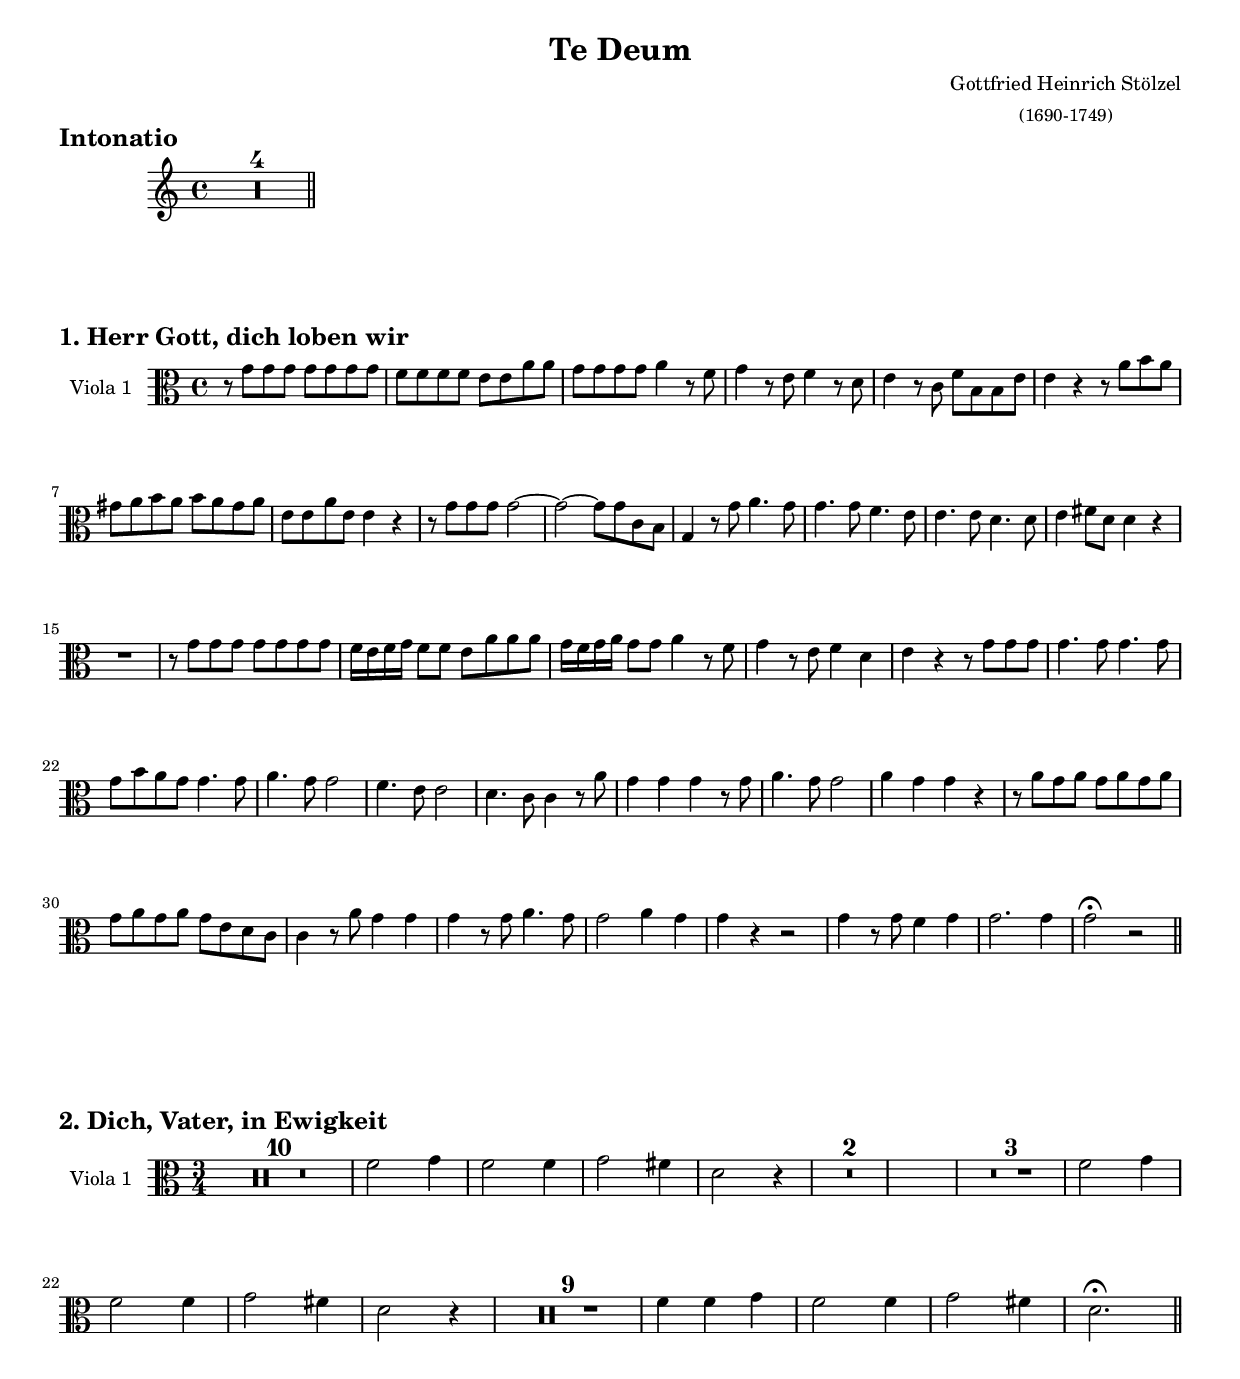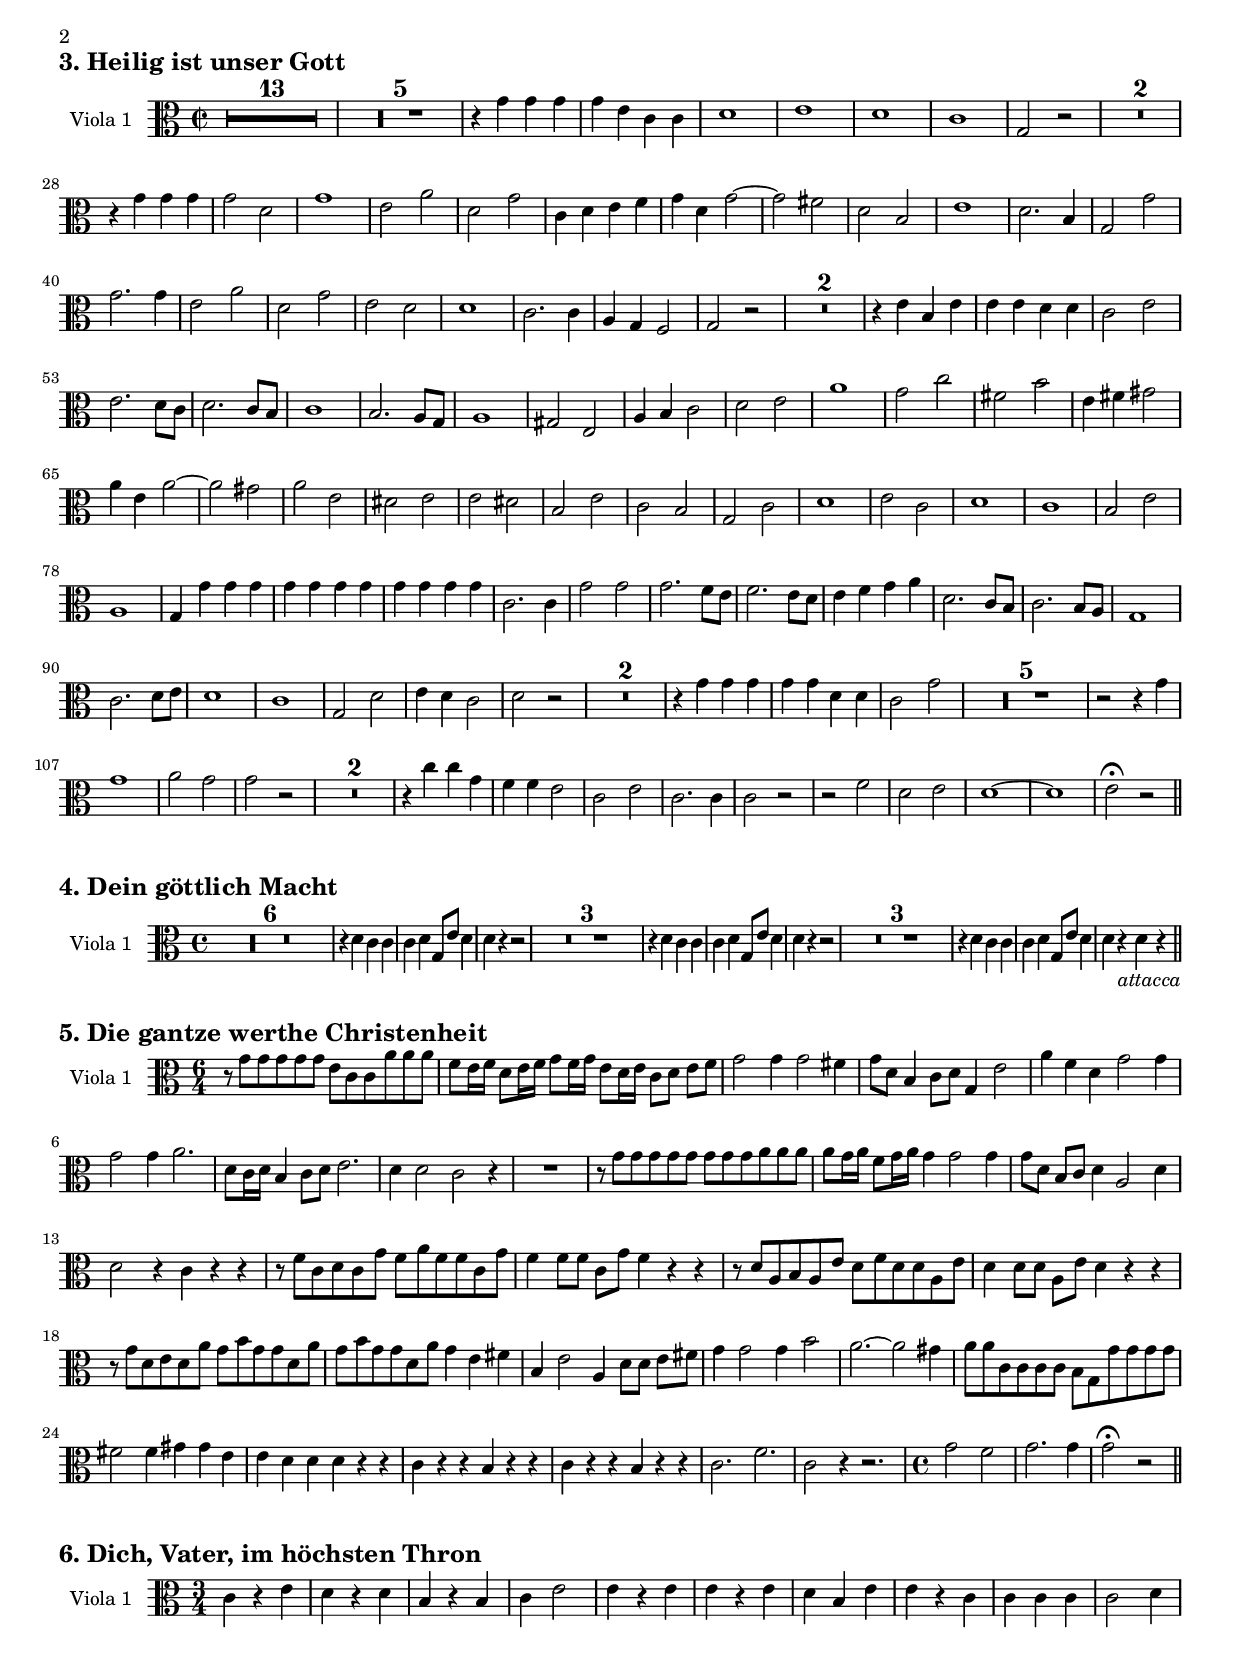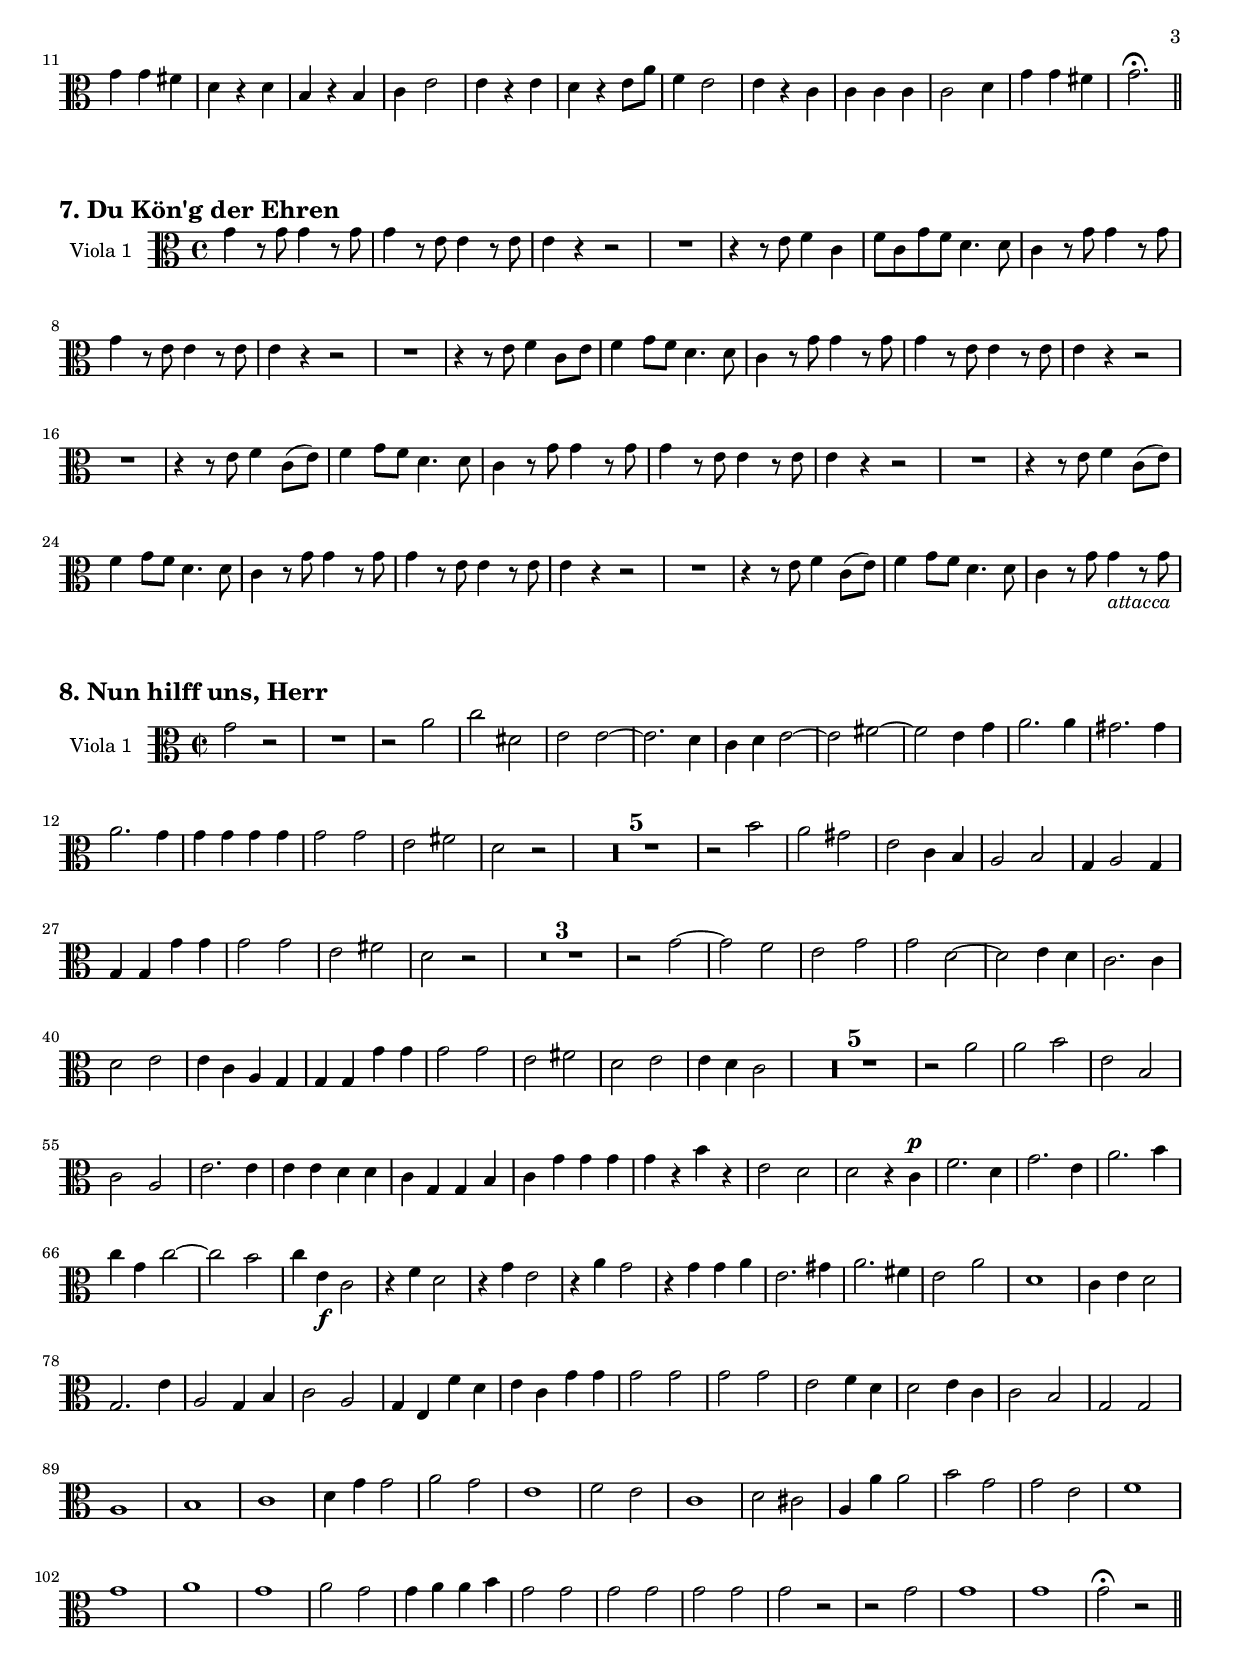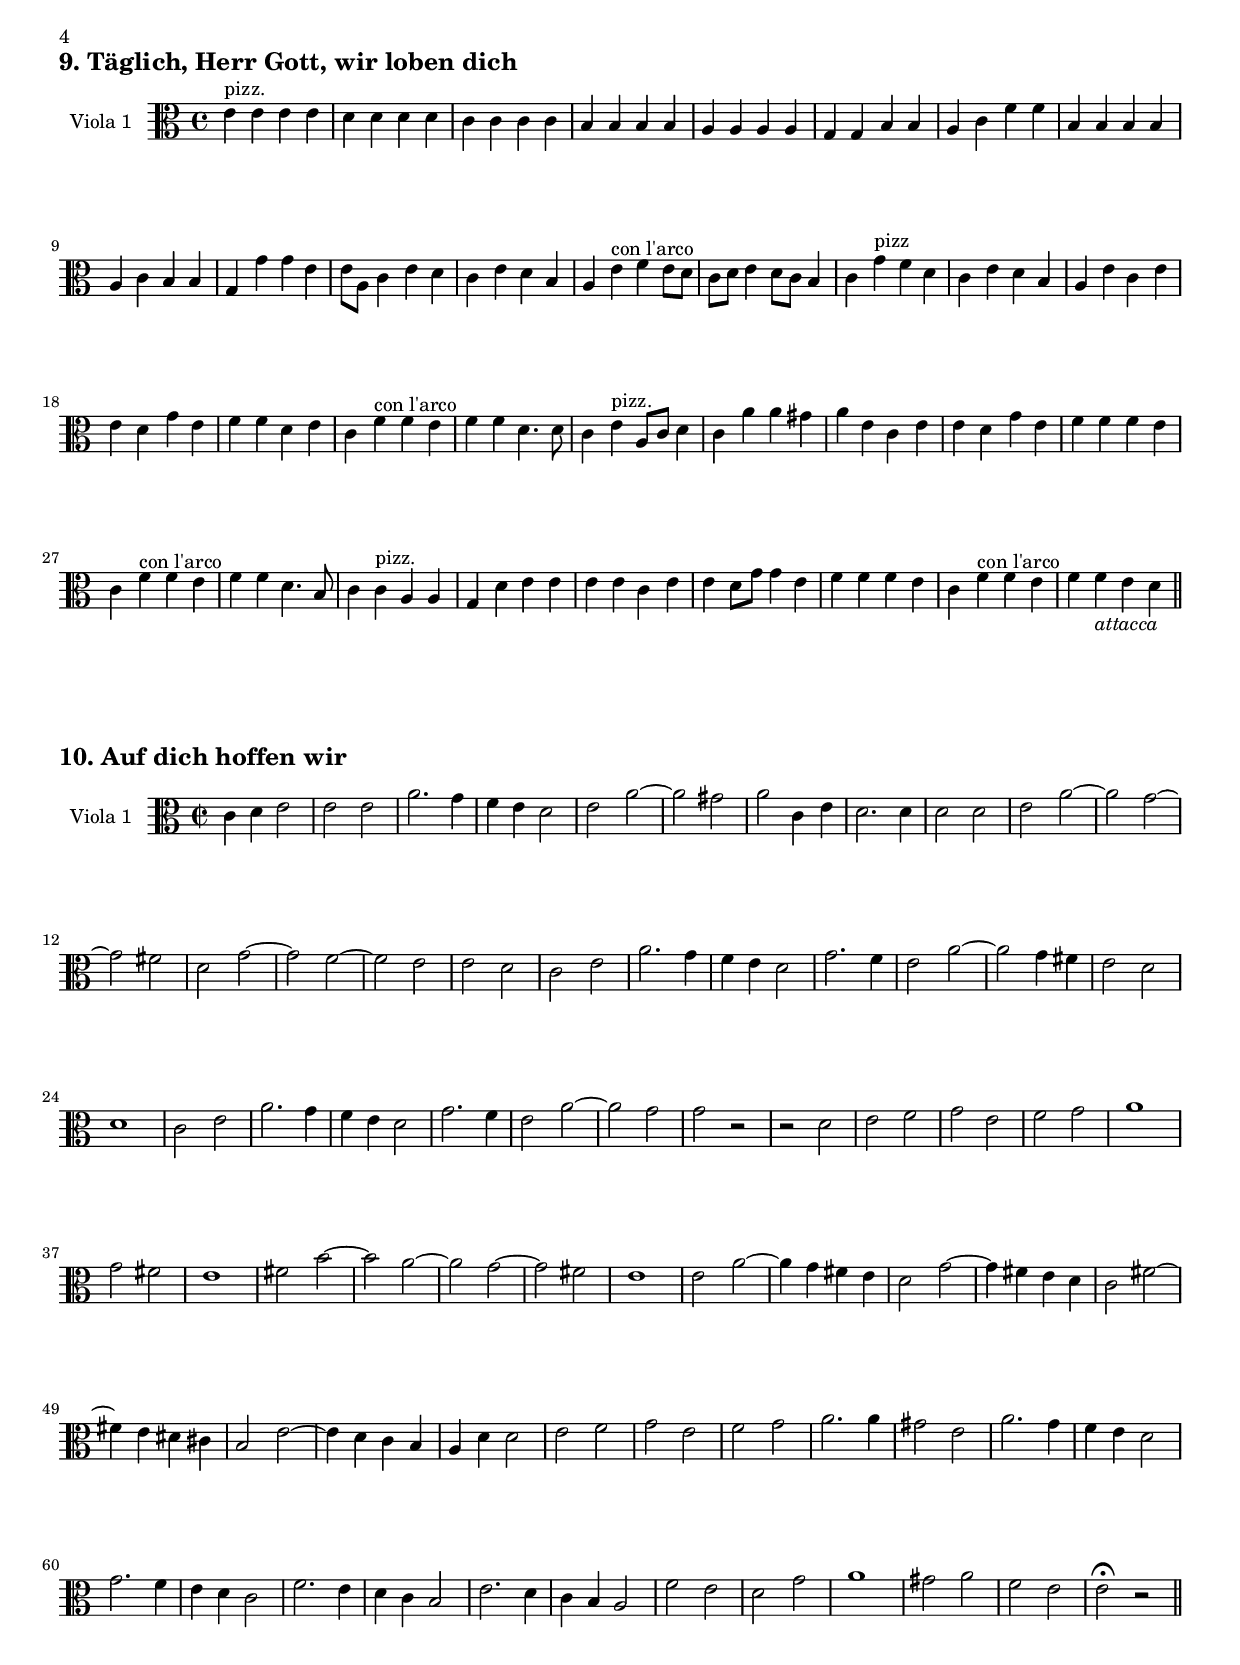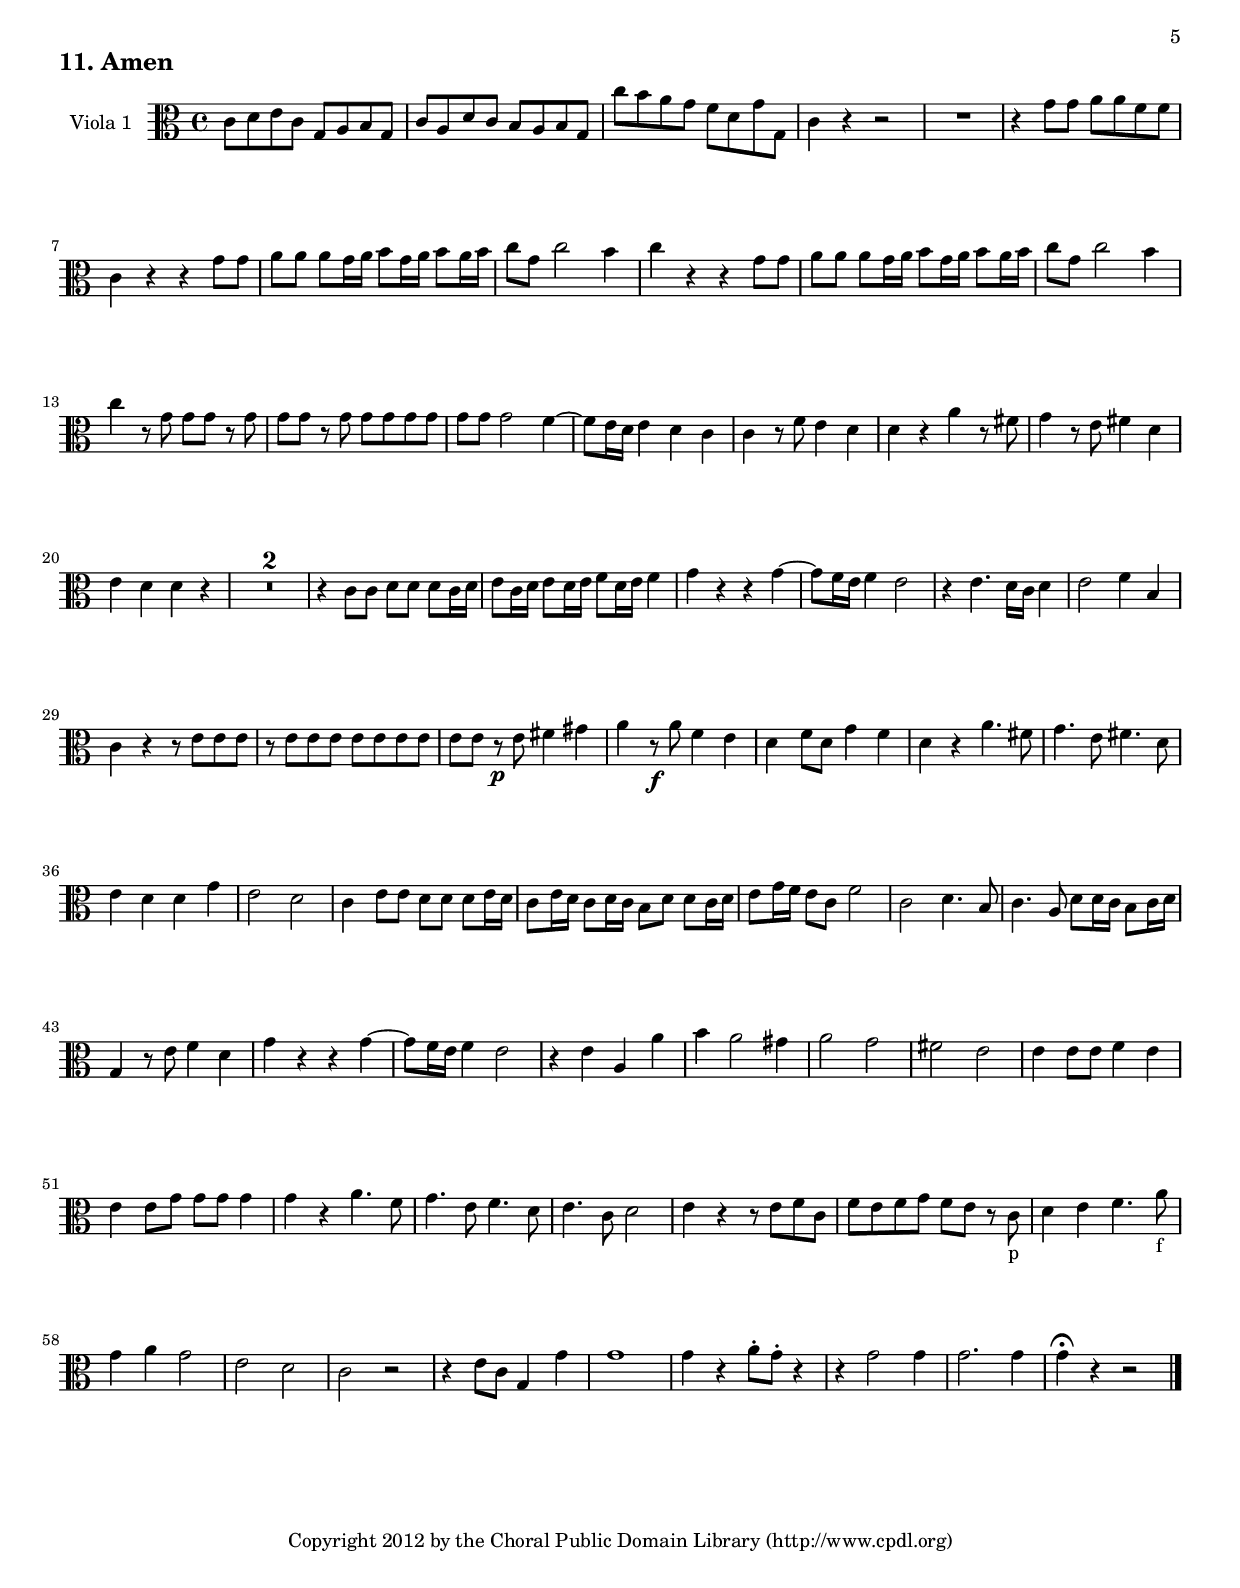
%
%
%    G.H. Stölzel - Te Deum
%
%    Orchestermaterial:
%         Stimme 1: Oboe
%         Stimme 2: Trompete 1 - 3
%         Stimme 3: Pauken
%         Stimme 4: Vl. 1
%         Stimme 5: Vl. 2
%    ---> Stimme 6: Vla. 1
%         Stimme 7: Vla. 2
%         Stimme 8: Vcl / Kb
%
%    transponierte Fassung in C-Dur (Original: D-Dur)
%    transposed version in C major (original: D major)
%
%    U. Schweizer (16.06.2012)
%
%    (C) 2012 Choral Public Domain Library (www.cpdl.org)
%

#(set-global-staff-size 17)

#(set-default-paper-size "a4")

#(define-markup-command (toc-line layout props label text)
  (symbol? markup?)
  (interpret-markup layout props
   (markup #:fill-line (text #:page-ref label "8" "?"))))

\version "2.12.3"

\layout {
   \context { 
      \Score
         skipBars = ##t
         autoBeaming = ##f
   }
}

%
%   Teil 1
%
PartOneVoiceOneTwo = \transpose c' bes \relative a' { \clef alto
    \key d \major \time 4/4 r8 a8 [ a8 a8 ] a8 [ a8 a8 a8 ] | % 2
    g8 [ g8 g8 g8 ] fis8 [ fis8 b8 b8 ] | % 3
    a8 [ a8 a8 a8 ] b4 r8 g8 | % 4
    a4 r8 fis8 g4 r8 e8 | % 5
    fis4 r8 d8 g8 [ cis,8 cis8 fis8 ] | % 6
    fis4 r4 r8 b8 [ cis8 b8 ] | % 7
    ais8 [ b8 cis8 b8 ] cis8 [ b8 ais8 b8 ] | % 8
    fis8 [ fis8 b8 fis8 ] fis4 r4 | % 9
    r8 a8 [ a8 a8 ] a2 ~ | \barNumberCheck #10
    a2 ~ a8 [ a8 d,8 cis8 ] | % 11
    a4 r8 a'8 b4. a8 | % 12
    a4. a8 g4. fis8 | % 13
    fis4. fis8 e4. e8 | % 14
    fis4 gis8 [ e8 ] e4 r4 | % 15
    R1 | % 16
    r8 a8 [ a8 a8 ] a8 [ a8 a8 a8 ] | % 17
    g16 [ fis16 g16 a16 ] g8 [ g8 ] fis8 [ b8 b8 b8 ] | % 18
    a16 [ g16 a16 b16 ] a8 [ a8 ] b4 r8 g8 | % 19
    a4 r8 fis8 g4 e4 | \barNumberCheck #20
    fis4 r4 r8 a8 [ a8 a8 ] | % 21
    a4. a8 a4. a8 | % 22
    a8 [ cis8 b8 a8 ] a4. a8 | % 23
    b4. a8 a2 | % 24
    g4. fis8 fis2 | % 25
    e4. d8 d4 r8 b'8 | % 26
    a4 a4 a4 r8 a8 | % 27
    b4. a8 a2 | % 28
    b4 a4 a4 r4 | % 29
    r8 b8 [ a8 b8 ] a8 [ b8 a8 b8 ] | \barNumberCheck #30
    a8 [ b8 a8 b8 ] a8 [ fis8 e8 d8 ] | % 31
    d4 r8 b'8 a4 a4 | % 32
    a4 r8 a8 b4. a8 | % 33
    a2 b4 a4 | % 34
    a4 r4 r2 | % 35
    a4 r8 a8 g4 a4 | % 36
    a2. a4 | % 37
    a2 \fermata r2 \bar "||"
    }

%
%   Teil 2
%
PartTwoVoiceEight = \transpose c' bes  \relative g' { \clef alto
    \key d \major \time 3/4 R2.*10 | % 11
    g2 a4 | % 12
    g2 g4 | % 13
    a2 gis4 | % 14
    e2 r4 | % 15
    R2.*2 s2. | % 18
    R2.*3 | % 21
    g2 a4 | % 22
    g2 g4 | % 23
    a2 gis4 | % 24
    e2 r4 | % 25
    R2.*9 | % 34
    g4 g4 a4 | % 35
    g2 g4 | % 36
    a2 gis4 | % 37
    e2. \fermata \bar "||"
    }

%
%   Teil 3
%
PartThreeVoiceOneTwo = \transpose c' bes \relative a' { \clef alto
    \key d \major \time 2/2 R1*13 | % 14
    R1*5 | % 19
    r4 a4 a4 a4 | \barNumberCheck #20
    a4 fis4 d4 d4 | % 21
    e1 | % 22
    fis1 | % 23
    e1 | % 24
    d1 | % 25
    a2 r2 | % 26
    R1*2 | % 28
    r4 a'4 a4 a4 | % 29
    a2 e2 | \barNumberCheck #30
    a1 | % 31
    fis2 b2 | % 32
    e,2 a2 | % 33
    d,4 e4 fis4 g4 | % 34
    a4 e4 a2 ~ | % 35
    a2 gis2 | % 36
    e2 cis2 | % 37
    fis1 | % 38
    e2. cis4 | % 39
    a2 a'2 | \barNumberCheck #40
    a2. a4 | % 41
    fis2 b2 | % 42
    e,2 a2 | % 43
    fis2 e2 | % 44
    e1 | % 45
    d2. d4 | % 46
    b4 a4 g2 | % 47
    a2 r2 | % 48
    R1*2 | \barNumberCheck #50
    r4 fis'4 cis4 fis4 | % 51
    fis4 fis4 e4 e4 | % 52
    d2 fis2 | % 53
    fis2. e8 [ d8 ] | % 54
    e2. d8 [ cis8 ] | % 55
    d1 | % 56
    cis2. b8 [ a8 ] | % 57
    b1 | % 58
    ais2 fis2 | % 59
    b4 cis4 d2 | \barNumberCheck #60
    e2 fis2 | % 61
    b1 | % 62
    a2 d2 | % 63
    gis,2 cis2 | % 64
    fis,4 gis4 ais2 | % 65
    b4 fis4 b2 ~ | % 66
    b2 ais2 | % 67
    b2 fis2 | % 68
    eis2 fis2 | % 69
    fis2 eis2 | \barNumberCheck #70
    cis2 fis2 | % 71
    d2 cis2 | % 72
    a2 d2 | % 73
    e1 | % 74
    fis2 d2 | % 75
    e1 | % 76
    d1 | % 77
    cis2 fis2 | % 78
    b,1 | % 79
    a4 a'4 a4 a4 | \barNumberCheck #80
    a4 a4 a4 a4 | % 81
    a4 a4 a4 a4 | % 82
    d,2. d4 | % 83
    a'2 a2 | % 84
    a2. g8 [ fis8 ] | % 85
    g2. fis8 [ e8 ] | % 86
    fis4 g4 a4 b4 | % 87
    e,2. d8 [ cis8 ] | % 88
    d2. cis8 [ b8 ] | % 89
    a1 | \barNumberCheck #90
    d2. e8 [ fis8 ] | % 91
    e1 | % 92
    d1 | % 93
    a2 e'2 | % 94
    fis4 e4 d2 | % 95
    e2 r2 | % 96
    R1*2 | % 98
    r4 a4 a4 a4 | % 99
    a4 a4 e4 e4 | \barNumberCheck #100
    d2 a'2 | % 101
    R1*5 | % 106
    r2 r4 a4 | % 107
    a1 | % 108
    b2 a2 | % 109
    a2 r2 | \barNumberCheck #110
    R1*2 | % 112
    r4 d4 d4 a4 | % 113
    g4 g4 fis2 | % 114
    d2 fis2 | % 115
    d2. d4 | % 116
    d2 r2 | % 117
    r2 g2 | % 118
    e2 fis2 | % 119
    e1 ~ | \barNumberCheck #120
    e1 | % 121
    fis2 \fermata r2 \bar "||"
    }

%
%   Teil 4
%
PartFourVoiceEight = \transpose c' bes \relative e' { \clef alto
    \key d \major \time 4/4 R1*6 | % 7
    r4 e4 d4 d4 | % 8
    d4 e4 a,8 [ fis'8 ] e4 | % 9
    e4 r4 r2 | \barNumberCheck #10
    R1*3 | % 13
    r4 e4 d4 d4 | % 14
    d4 e4 a,8 [ fis'8 ] e4 | % 15
    e4 r4 r2 | % 16
    R1*3 | % 19
    r4 e4 d4 d4 | \barNumberCheck #20
    d4 e4 a,8 [ fis'8 ] e4 | % 21
    e4 r4_\markup{\italic attacca }  e4 r4 \bar "||"
    }

%
%   Teil 5
%
PartFiveVoiceOneTwo = \transpose c' bes \relative a' { \clef alto
    \key d \major \time 6/4 r8 a8 [ a8 a8 a8 a8 ] fis8 [ d8 d8 b'8 b8 b8
    ] | % 2
    g8 [ fis16 g16 ] e8 [ fis16 g16 ] a8 [ g16 a16 ] fis8 [ e16 fis16 ]
    d8 [ e8 ] fis8 [ g8 ] | % 3
    a2 a4 a2 gis4 | % 4
    a8 [ e8 ] cis4 d8 [ e8 ] a,4 fis'2 | % 5
    b4 g4 e4 a2 a4 | % 6
    a2 a4 b2. | % 7
    e,8 [ d16 e16 ] cis4 d8 [ e8 ] fis2. | % 8
    e4 e2 d2 r4 | % 9
    R1. | \barNumberCheck #10
    r8 a'8 [ a8 a8 a8 a8 ] a8 [ a8 a8 b8 b8 b8 ] | % 11
    b8 [ a16 b16 ] g8 [ a16 b16 ] a4 a2 a4 | % 12
    a8 [ e8 ] cis8 [ d8 ] e4 b2 e4 | % 13
    e2 r4 d4 r4 r4 | % 14
    r8 g8 [ d8 e8 d8 a'8 ] g8 [ b8 g8 g8 d8 a'8 ] | % 15
    g4 g8 [ g8 ] d8 [ a'8 ] g4 r4 r4 | % 16
    r8 e8 [ b8 cis8 b8 fis'8 ] e8 [ g8 e8 e8 b8 fis'8 ] | % 17
    e4 e8 [ e8 ] b8 [ fis'8 ] e4 r4 r4 | % 18
    r8 a8 [ e8 fis8 e8 b'8 ] a8 [ cis8 a8 a8 e8 b'8 ] | % 19
    a8 [ cis8 a8 a8 e8 b'8 ] a4 fis4 gis4 | \barNumberCheck #20
    cis,4 fis2 b,4 e8 [ e8 ] fis8 [ gis8 ] | % 21
    a4 a2 a4 cis2 | % 22
    b2. ~ b2 ais4 | % 23
    b8 [ b8 d,8 d8 d8 d8 ] cis8 [ a8 a'8 a8 a8 a8 ] | % 24
    gis2 gis4 ais4 ais4 fis4 | % 25
    fis4 e4 e4 e4 r4 r4 | % 26
    d4 r4 r4 cis4 r4 r4 | % 27
    d4 r4 r4 cis4 r4 r4 | % 28
    d2. g2. | % 29
    d2 r4 r2. | \barNumberCheck #30
    \time 4/4  a'2 g2 | % 31
    a2. a4 | % 32
    a2 \fermata r2 \bar "||" % 33
    }

%
%   Teil 6
%
PartSixVoiceEight = \transpose c' bes \relative d' { \clef alto
    \key d \major \time 3/4 d4 r4 fis4 | % 2
    e4 r4 e4 | % 3
    cis4 r4 cis4 | % 4
    d4 fis2 | % 5
    fis4 r4 fis4 | % 6
    fis4 r4 fis4 | % 7
    e4 cis4 fis4 | % 8
    fis4 r4 d4 | % 9
    d4 d4 d4 | \barNumberCheck #10
    d2 e4 | % 11
    a4 a4 gis4 | % 12
    e4 r4 e4 | % 13
    cis4 r4 cis4 | % 14
    d4 fis2 | % 15
    fis4 r4 fis4 | % 16
    e4 r4 fis8 [ b8 ] | % 17
    g4 fis2 | % 18
    fis4 r4 d4 | % 19
    d4 d4 d4 | \barNumberCheck #20
    d2 e4 | % 21
    a4 a4 gis4 | % 22
    a2. \fermata \bar "||"
    }

%
%   Teil 7
%
PartSevenVoiceOneTwo = \transpose c' bes \relative a' { \clef alto
    \key d \major \time 4/4 a4 r8 a8 a4 r8 a8 | % 2
    a4 r8 fis8 fis4 r8 fis8 | % 3
    fis4 r4 r2 | % 4
    R1 | % 5
    r4 r8 fis8 g4 d4 | % 6
    g8 [ d8 a'8 g8 ] e4. e8 | % 7
    d4 r8 a'8 a4 r8 a8 | % 8
    a4 r8 fis8 fis4 r8 fis8 | % 9
    fis4 r4 r2 | \barNumberCheck #10
    R1 | % 11
    r4 r8 fis8 g4 d8 [ fis8 ] | % 12
    g4 a8 [ g8 ] e4. e8 | % 13
    d4 r8 a'8 a4 r8 a8 a4 r8 fis8 fis4 r8 fis8 | % 15
    fis4 r4 r2 | % 16
    R1 | % 17
    r4 r8 fis8 g4 d8 ( [ fis8 ) ] | % 18
    g4 a8 [ g8 ] e4. e8 | % 19
    d4 r8 a'8 a4 r8 a8 | \barNumberCheck #20
    a4 r8 fis8 fis4 r8 fis8 | % 21
    fis4 r4 r2 | % 22
    R1 | % 23
    r4 r8 fis8 g4 d8 ( [ fis8 ) ] | % 24
    g4 a8 [ g8 ] e4. e8 | % 25
    d4 r8 a'8 a4 r8 a8 | % 26
    a4 r8 fis8 fis4 r8 fis8 | % 27
    fis4 r4 r2 | % 28
    R1 | % 29
    r4 r8 fis8 g4 d8 ( [ fis8 ) ] | \barNumberCheck #30
    g4 a8 [ g8 ] e4. e8 | % 31
    d4 r8 a'8 a4_\markup{\italic attacca }  r8 a8 }

%
%   Teil 8
%
PartEightVoiceOneTwo =  \transpose c' bes \relative a' { \clef alto
    \key d \major \time 2/2 a2 r2 | % 2
    R1 | % 3
    r2 b2 | % 4
    d2 eis,2 | % 5
    fis2 fis2 ~ | % 6
    fis2. e4 | % 7
    d4 e4 fis2 ~ | % 8
    fis2 gis2 ~ | % 9
    gis2 fis4 a4 | \barNumberCheck #10
    b2. b4 | % 11
    ais2. ais4 | % 12
    b2. a4 | % 13
    a4 a4 a4 a4 | % 14
    a2 a2 | % 15
    fis2 gis2 | % 16
    e2 r2 | % 17
    R1*5 | % 22
    r2 cis'2 | % 23
    b2 ais2 | % 24
    fis2 d4 cis4 | % 25
    b2 cis2 | % 26
    a4 b2 a4 | % 27
    a4 a4 a'4 a4 | % 28
    a2 a2 | % 29
    fis2 gis2 | \barNumberCheck #30
    e2 r2 | % 31
    R1*3 | % 34
    r2 a2 ~ | % 35
    a2 g2 | % 36
    fis2 a2 | % 37
    a2 e2 ~ | % 38
    e2 fis4 e4 | % 39
    d2. d4 | \barNumberCheck #40
    e2 fis2 | % 41
    fis4 d4 b4 a4 | % 42
    a4 a4 a'4 a4 | % 43
    a2 a2 | % 44
    fis2 gis2 | % 45
    e2 fis2 | % 46
    fis4 e4 d2 | % 47
    R1*5 | % 52
    r2 b'2 | % 53
    b2 cis2 | % 54
    fis,2 cis2 | % 55
    d2 b2 | % 56
    fis'2. fis4 | % 57
    fis4 fis4 e4 e4 | % 58
    d4 a4 a4 cis4 | % 59
    d4 a'4 a4 a4 | \barNumberCheck #60
    a4 r4 cis4 r4 | % 61
    fis,2 e2 | % 62
    e2 r4 d4^\p| % 63
    g2. e4 | % 64
    a2. fis4 | % 65
    b2. cis4 | % 66
    d4 a4 d2 ~ | % 67
    d2 cis2 | % 68
    d4 fis,4\f d2 | % 69
    r4 g4 e2 | \barNumberCheck #70
    r4 a4 fis2 | % 71
    r4 b4 a2 | % 72
%   r4 a4 a4 fis4 | % 73    %!! Quintparallelen zum Bass --> korrigiert
    r4 a4 a4 b4 | % 73
    fis2. ais4 | % 74
    b2. gis4 | % 75
    fis2 b2 | % 76
    e,1 | % 77
    d4 fis4 e2 | % 78
    a,2. fis'4 | % 79
    b,2 a4 cis4 | \barNumberCheck #80
    d2 b2 | % 81
    a4 fis4 g'4 e4 | % 82
    fis4 d4 a'4 a4 | % 83
    a2 a2 | % 84
    a2 a2 | % 85
    fis2 g4 e4 | % 86
    e2 fis4 d4 | % 87
    d2 cis2 | % 88
    a2 a2 | % 89
    b1 | \barNumberCheck #90
    cis1 | % 91
    d1 | % 92
    e4 a4 a2 | % 93
    b2 a2 | % 94
    fis1 | % 95
    g2 fis2 | % 96
    d1 | % 97
    e2 dis2 | % 98
    b4 b'4 b2 | % 99
    cis2 a2 | \barNumberCheck #100
    a2 fis2 | % 101
    g1 | % 102
    a1 | % 103
    b1 | % 104
    a1 | % 105
    b2 a2 | % 106
    a4 b4 b4 cis4 | % 107
    a2 a2 | % 108
    a2 a2 | % 109
    a2 a2 | \barNumberCheck #110
    a2 r2 | % 111
    r2 a2 | % 112
    a1 | % 113
    a1 | % 114
    a2 \fermata r2 \bar "||"
    }

%
%   Teil 9
%
PartNineVoiceEight = \transpose c' bes \relative fis' { \clef alto
    \key d \major \time 4/4 | % 1
    fis4 ^"pizz." fis4 fis4 fis4 | % 2
    e4 e4 e4 e4 | % 3
    d4 d4 d4 d4 | % 4
    cis4 cis4 cis4 cis4 | % 5
    b4 b4 b4 b4 | % 6
    a4 a4 cis4 cis4 | % 7
    b4 d4 g4 g4 | % 8
    cis,4 cis4 cis4 cis4 | % 9
    b4 d4 cis4 cis4 | \barNumberCheck #10
    a4 a'4 a4 fis4 | % 11
    fis8 [ b,8 ] d4 fis4 e4 | % 12
    d4 fis4 e4 cis4 | % 13
    b4 fis'4^"con l'arco" g4 fis8 [ e8 ] | % 14
    d8 [ e8 ] fis4 e8 [ d8 ] cis4 | % 15
    d4 a'4 ^"pizz" g4 e4 | % 16
    d4 fis4 e4 cis4 | % 17
    b4 fis'4 d4 fis4 | % 18
    fis4 e4 a4 fis4 | % 19
    g4 g4 e4 fis4 | \barNumberCheck #20
    d4 g4^"con l'arco" g4 fis4 | % 21
    g4 g4 e4. e8 | % 22
    d4 fis4 ^"pizz." b,8 [ d8 ] e4 | % 23
    d4 b'4 b4 ais4 | % 24
    b4 fis4 d4 fis4 | % 25
    fis4 e4 a4 fis4 | % 26
    g4 g4 g4 fis4 | % 27
    d4 g4^"con l'arco" g4 fis4 | % 28
    g4 g4 e4. cis8 | % 29
    d4 d4^"pizz." b4 b4 | \barNumberCheck #30
    a4 e'4 fis4 fis4 | % 31
    fis4 fis4 d4 fis4 | % 32
    fis4 e8 [ a8 ] a4 fis4 | % 33
    g4 g4 g4 fis4 | % 34
    d4 g4^"con l'arco" g4 fis4 | % 35
    g4 g4_\markup{\italic attacca }  fis4 e4 \bar "||"
    }

%
%   Teil 10
%
PartTenVoiceEight = \transpose c' bes \relative d' { \clef alto
    \key d \major \time 2/2 d4 e4 fis2 | % 2
    fis2 fis2 | % 3
    b2. a4 | % 4
    g4 fis4 e2 | % 5
    fis2 b2 ~ | % 6
    b2 ais2 | % 7
    b2 d,4 fis4 | % 8
    e2. e4 | % 9
    e2 e2 | \barNumberCheck #10
    fis2 b2 ~ | % 11
    b2 a2 ~ | % 12
    a2 gis2 | % 13
    e2 a2 ~ | % 14
    a2 g2 ~ | % 15
    g2 fis2 | % 16
    fis2 e2 | % 17
    d2 fis2 | % 18
    b2. a4 | % 19
    g4 fis4 e2 | \barNumberCheck #20
    a2. g4 | % 21
    fis2 b2 ~ | % 22
    b2 a4 gis4 | % 23
    fis2 e2 | % 24
    e1 | % 25
    d2 fis2 | % 26
    b2. a4 | % 27
    g4 fis4 e2 | % 28
    a2. g4 | % 29
    fis2 b2 ~ | \barNumberCheck #30
    b2 a2 | % 31
    a2 r2 | % 32
    r2 e2 | % 33
    fis2 g2 | % 34
    a2 fis2 | % 35
    g2 a2 | % 36
    b1 | % 37
    a2 gis2 | % 38
    fis1 | % 39
    gis2 cis2 ~ | \barNumberCheck #40
    cis2 b2 ~ | % 41
    b2 a2 ~ | % 42
    a2 gis2 | % 43
    fis1 | % 44
    fis2 b2 ~ | % 45
    b4 a4 gis4 fis4 | % 46
    e2 a2 ~ | % 47
    a4 gis4 fis4 e4 | % 48
    d2 gis2 ~ | % 49
    gis4 fis4 eis4 dis4 | \barNumberCheck #50
    cis2 fis2 ~ | % 51
    fis4 e4 d4 cis4 | % 52
    b4 e4 e2 | % 53
    fis2 g2 | % 54
    a2 fis2 | % 55
    g2 a2 | % 56
    b2. b4 | % 57
    ais2 fis2 | % 58
    b2. a4 | % 59
    g4 fis4 e2 | \barNumberCheck #60
    a2. g4 | % 61
    fis4 e4 d2 | % 62
    g2. fis4 | % 63
    e4 d4 cis2 | % 64
    fis2. e4 | % 65
    d4 cis4 b2 | % 66
    g'2 fis2 | % 67
    e2 a2 | % 68
    b1 | % 69
    ais2 b2 | \barNumberCheck #70
    g2 fis2 | % 71
    fis2 \fermata r2 \bar "||"
    }

%
%   Teil 11
%
PartElevenVoiceOneTwo = \transpose c' bes \relative d' { \clef alto
    \key d \major \time 4/4 d8 [ e8 fis8 d8 ] a8 [ b8 cis8 a8 ] | % 2
    d8 [ b8 e8 d8 ] cis8 [ b8 cis8 a8 ] | % 3
    d'8 [ cis8 b8 a8 ] g8 [ e8 a8 a,8 ] | % 4
    d4 r4 r2 | % 5
    R1 | % 6
    r4 a'8 [ a8 ] b8 [ b8 g8 g8 ] | % 7
    d4 r4 r4 a'8 [ a8 ] | % 8
    b8 [ b8 ] b8 [ a16 b16 ] cis8 [ a16 b16 ] cis8 [ b16 cis16 ] | % 9
    d8 [ a8 ] d2 cis4 | \barNumberCheck #10
    d4 r4 r4 a8 [ a8 ] | % 11
    b8 [ b8 ] b8 [ a16 b16 ] cis8 [ a16 b16 ] cis8 [ b16 cis16 ] | % 12
    d8 [ a8 ] d2 cis4 | % 13
    d4 r8 a8 a8 [ a8 ] r8 a8 | % 14
    a8 [ a8 ] r8 a8 a8 [ a8 a8 a8 ] | % 15
    a8 [ a8 ] a2 g4 ~ | % 16
    g8 [ fis16 e16 ] fis4 e4 d4 | % 17
    d4 r8 g8 fis4 e4 | % 18
    e4 r4 b'4 r8 gis8 | % 19
    a4 r8 fis8 gis4 e4 | \barNumberCheck #20
    fis4 e4 e4 r4 | % 21
    R1*2 | % 23
    r4 d8 [ d8 ] e8 [ e8 ] e8 [ d16 e16 ] | % 24
    fis8 [ d16 e16 ] fis8 [ e16 fis16 ] g8 [ e16 fis16 ] g4 | % 25
    a4 r4 r4 a4 ~ | % 26
    a8 [ g16 fis16 ] g4 fis2 | % 27
    r4 fis4. e16 [ d16 ] e4 | % 28
    fis2 g4 cis,4 | % 29
    d4 r4 r8 fis8 [ fis8 fis8 ] | \barNumberCheck #30
    r8 fis8 [ fis8 fis8 ] fis8 [ fis8 fis8 fis8 ] | % 31
    fis8 [ fis8 ] r8\p fis8 gis4 ais4 | % 32
    b4 r8\f b8 g4 fis4 | % 33
    e4 g8 [ e8 ] a4 g4 | % 34
    e4 r4 b'4. gis8 | % 35
    a4. fis8 gis4. e8 | % 36
    fis4 e4 e4 a4 | % 37
    fis2 e2 | % 38
    d4 fis8 [ fis8 ] e8 [ e8 ] e8 [ fis16 e16 ] | % 39
    d8 [ fis16 e16 ] d8 [ e16 d16 ] cis8 [ e8 ] e8 [ d16 e16 ] |
    \barNumberCheck #40
    fis8 [ a16 g16 ] fis8 [ d8 ] g2 | % 41
    d2 e4. cis8 | % 42
    d4. b8 e8 [ e16 d16 ] cis8 [ d16 e16 ] | % 43
    a,4 r8 fis'8 g4 e4 | % 44
    a4 r4 r4 a4 ~ | % 45
    a8 [ g16 fis16 ] g4 fis2 | % 46
    r4 fis4 b,4 b'4 | % 47
    cis4 b2 ais4 | % 48
    b2 a2 | % 49
    gis2 fis2 | \barNumberCheck #50
    fis4 fis8 [ fis8 ] g4 fis4 | % 51
    fis4 fis8 [ a8 ] a8 [ a8 ] a4 | % 52
    a4 r4 b4. g8 | % 53
    a4. fis8 g4. e8 | % 54
    fis4. d8 e2 | % 55
    fis4 r4 r8 fis8 [ g8 d8 ] | % 56
    g8 [ fis8 g8 a8 ] g8 [ fis8 ] r8 d8_"p" | % 57
    e4 fis4 g4. b8_"f" | % 58
    a4 b4 a2 | % 59
    fis2 e2 | \barNumberCheck #60
    d2 r2 | % 61
    r4 fis8 [ d8 ] a4 a'4 | % 62
    a1 | % 63
    a4 r4 b8 -. [ a8 -. ] r4 | % 64
    r4 a2 a4 | % 65
    a2. a4 | % 66
    a4 \fermata r4 r2 \bar "|."
    }

%
%   Ende Noten
%

\book {
   \paper {
      %top-margin    = 10
      bottom-margin = 20
      %system-system-spacing = -10
      %ragged-bottom = ##t
   }

   \header {
      title = \markup \center-column { "Te Deum"  }
      composer =  \markup \center-column { "Gottfried Heinrich Stölzel" \small "(1690-1749)" }
   }


% The score definition

%
%   Teil 1 (Intonatio)
%
   \score {
      <<
         \new ChoirStaff
         \new Staff <<
            \set Staff.instrumentName = ""
            \context Staff <<
                \context Voice = "Intonatio" { \transpose c' bes \relative fis { \key d \major \time 4/4 \clef treble R1*4 \bar "||" } }

                >>
            >>
>>
      \header {
          piece = \markup { \huge \bold "Intonatio" }
      }
}

%
%   Teil 1
%
   \score {
      \new Staff << \set Staff.instrumentName = "Viola 1"
         \context Staff << \context Voice = "PartOneVoiceOneTwo" { \PartOneVoiceOneTwo } >>
      >>
     \header {
         piece = \markup { \huge \bold "1. Herr Gott, dich loben wir" }
     }
   }
   \markup \with-dimensions #'(0 . 1) #'(0 . 15) { \null }


%
%   Teil 2
%
   \score {
      \new Staff << \set Staff.instrumentName = "Viola 1" 
         \context Staff << \context Voice = "PartTwoVoiceEight" { \PartTwoVoiceEight } >>
      >>
      \header {
         piece = \markup{ \huge \bold "2. Dich, Vater, in Ewigkeit" }
      }
   }
   \markup \with-dimensions #'(0 . 1) #'(0 . 30) { \null }

\pageBreak
%
%   Teil 3
%
   \score {
      \new Staff << \set Staff.instrumentName = "Viola 1" 
         \context Staff << \context Voice = "PartThreeVoiceOneTwo" { \PartThreeVoiceOneTwo } >>
      >>
      \header {
         piece = \markup{ \huge \bold "3. Heilig ist unser Gott" }
      }
   }

%
%   Teil 4
%
   \score {
      \new Staff << \set Staff.instrumentName = "Viola 1" 
         \context Staff << \context Voice = "PartFourVoiceEight" { \PartFourVoiceEight } >>
      >>
      \header {
         piece = \markup{ \huge \bold "4. Dein göttlich Macht" }
      }
   }

%
%   Teil 5
%
   \score {
      \new Staff << \set Staff.instrumentName = "Viola 1" 
         \context Staff << \context Voice = "PartFiveVoiceOneTwo" { \PartFiveVoiceOneTwo } >>
      >>
      \header {
         piece = \markup { \huge \bold "5. Die gantze werthe Christenheit" }
      }
   }

%
%   Teil 6
%
   \score {
      \new Staff << \set Staff.instrumentName = "Viola 1" 
         \context Staff << \context Voice = "PartSixVoiceEight" { \PartSixVoiceEight } >>
       >>
      \header { 
         piece = \markup{ \huge \bold "6. Dich, Vater, im höchsten Thron" } 
      }
   }

%
%   Teil 7
%  
   \score {
      \new Staff << \set Staff.instrumentName = "Viola 1" 
         \context Staff << \context Voice = "PartSevenVoiceOneTwo" { \PartSevenVoiceOneTwo } >>
      >>
      \header { 
         piece = \markup { \huge \bold "7. Du Kön'g der Ehren" } 
      }
   }
   
%
%   Teil 8
%
   \score {
      \new Staff << \set Staff.instrumentName = "Viola 1" 
         \context Staff << \context Voice = "PartEightVoiceOneTwo" { \PartEightVoiceOneTwo } >>
      >>
      \header { 
         piece = \markup { \huge \bold "8. Nun hilff uns, Herr" } 
      }
   }

\pageBreak
%
%   Teil 9
%   
   \score {
      \new Staff << \set Staff.instrumentName = "Viola 1" 
         \context Staff << \context Voice = "PartNineVoiceEight" { \PartNineVoiceEight } >>
      >>
      \header { 
         piece = \markup{ \huge \bold "9. Täglich, Herr Gott, wir loben dich" } 
      }
   }
 
%
%   Teil 10
%   
   \score {
      \new Staff << \set Staff.instrumentName = "Viola 1" 
         \context Staff << \context Voice = "PartTenVoiceEight" { \PartTenVoiceEight } >>
      >>
      \header { 
         piece = \markup{ \huge \bold "10. Auf dich hoffen wir" } 
      }
   }

\pageBreak
%
%   Teil 11
%  
   \score {
      \new Staff << \set Staff.instrumentName = "Viola 1" 
         \context Staff << \context Voice = "PartElevenVoiceOneTwo" { \PartElevenVoiceOneTwo } >>
      >>
      \header { 
         piece = \markup { \huge \bold "11. Amen" } 
      }
   }

   \markup \with-dimensions #'(0 . 1) #'(0 . 12) { \null }

   \markup{ \fill-line { \center-column { "Copyright 2012 by the Choral Public Domain Library (http://www.cpdl.org)" } } }
}   % Ende book


